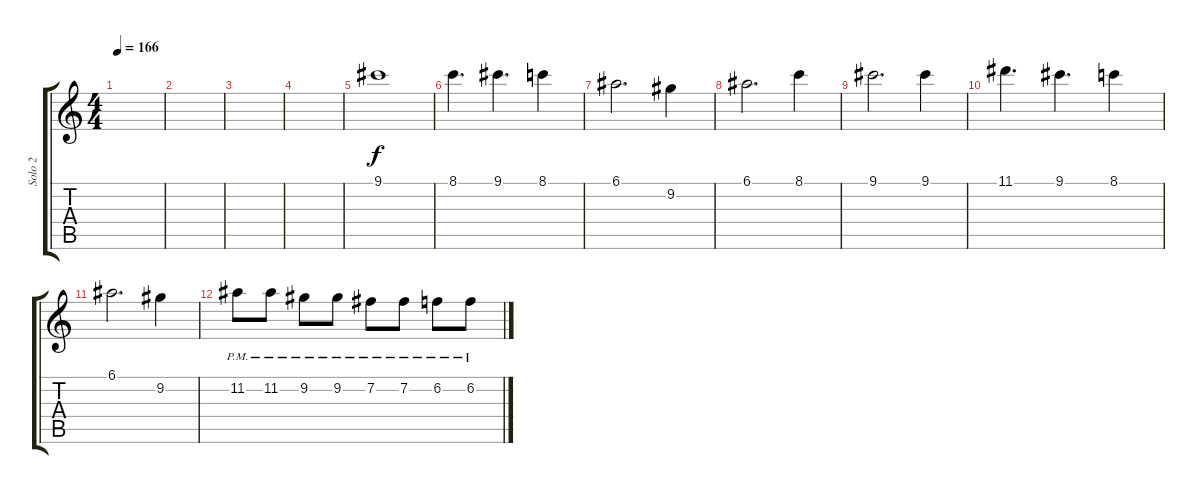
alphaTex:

\track ("Solo 2" "Solo 2") {instrument distortionguitar}
\staff {score tabs}
\tuning (E4 B3 G3 D3 A2 E2) {hide}
\ts (4 4)
\tempo 166
\clef g2
\ks c
|
|
|
|
9.1.1 |
8.1.4{d} 9.1.4{d} 8.1.4 |
6.1.2{d} 9.2.4 |
6.1.2{d} 8.1.4 |
9.1.2{d} 9.1.4 |
11.1.4{d} 9.1.4{d} 8.1.4 |
6.1.2{d} 9.2.4 |
11.2{pm}.8 11.2{pm}.8 9.2{pm}.8 9.2{pm}.8 7.2{pm}.8 7.2{pm}.8 6.2{pm}.8 6.2{pm}.8
